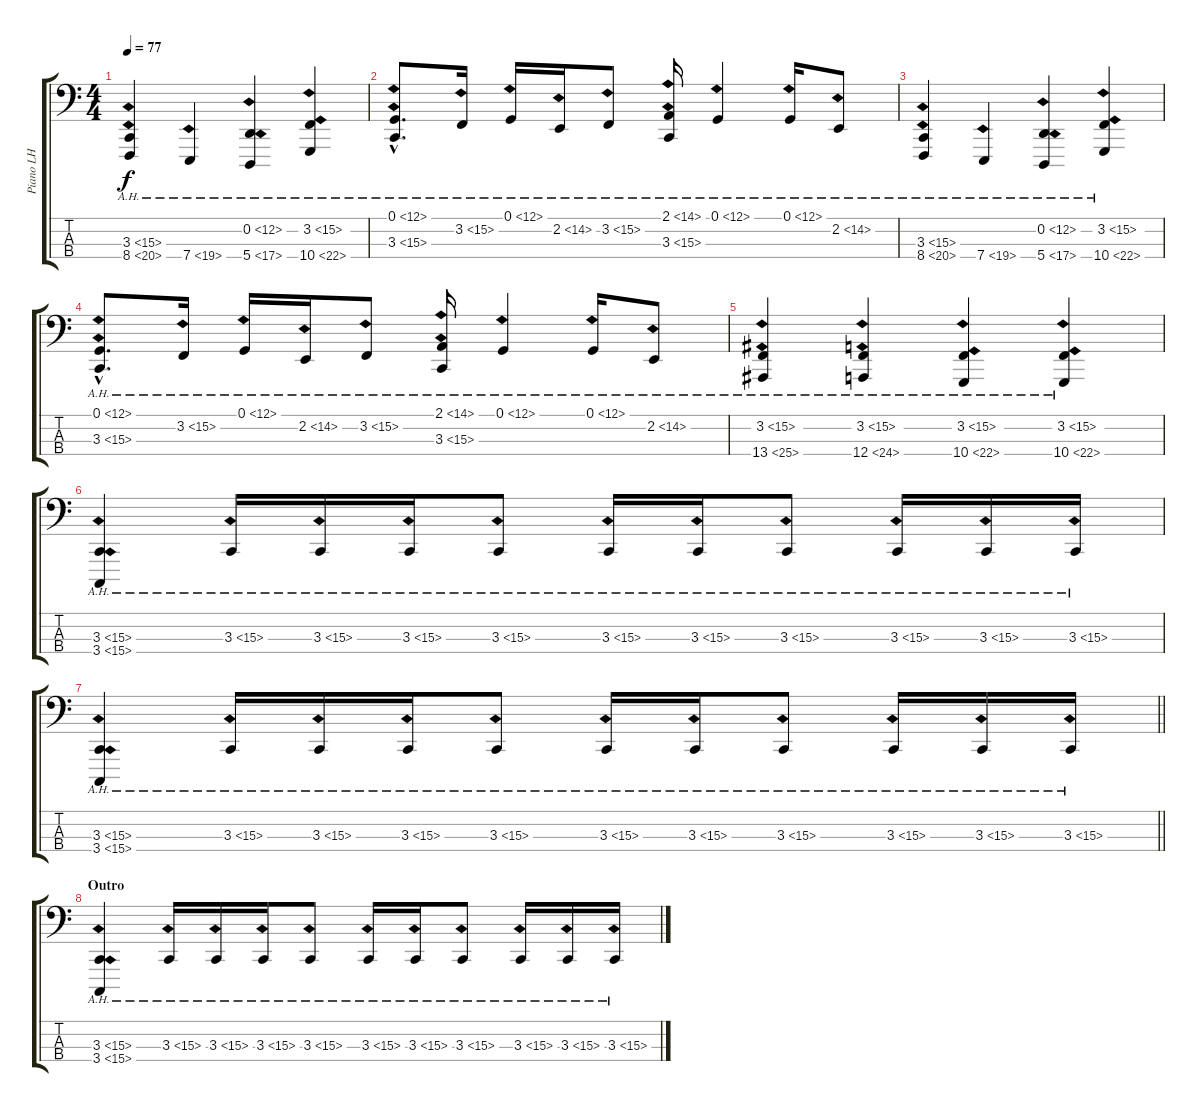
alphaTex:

\track ("Piano LH" "Piano LH") {instrument acousticgrandpiano}
\staff {score tabs}
\tuning (G2 D2 A1 A0) {hide}
\ts (4 4)
\tempo 77
\clef f4
\ks c
(3.3{ah 12} 8.4{ah 12}).4{dy f} 7.4{ah 12}.4 (0.2{ah 12} 5.4{ah 12}).4 (3.2{ah 12} 10.4{ah 12}).4 |
(0.1{ah 12 hac} 3.3{ah 12}).8{d} 3.2{ah 12}.16 0.1{ah 12}.16 2.2{ah 12}.16 3.2{ah 12}.8 (2.1{ah 12} 3.3{ah 12}).16 0.1{ah 12}.4 0.1{ah 12}.16 2.2{ah 12}.8 |
(3.3{ah 12} 8.4{ah 12}).4 7.4{ah 12}.4 (0.2{ah 12} 5.4{ah 12}).4 (3.2{ah 12} 10.4{ah 12}).4 |
(0.1{ah 12 hac} 3.3{ah 12}).8{d} 3.2{ah 12}.16 0.1{ah 12}.16 2.2{ah 12}.16 3.2{ah 12}.8 (2.1{ah 12} 3.3{ah 12}).16 0.1{ah 12}.4 0.1{ah 12}.16 2.2{ah 12}.8 |
(3.2{ah 12} 13.4{ah 12}).4 (3.2{ah 12} 12.4{ah 12}).4 (3.2{ah 12} 10.4{ah 12}).4 (3.2{ah 12} 10.4{ah 12}).4 |
(3.3{ah 12} 3.4{ah 12}).4 3.3{ah 12}.16 3.3{ah 12}.16 3.3{ah 12}.16 3.3{ah 12}.8 3.3{ah 12}.16 3.3{ah 12}.16 3.3{ah 12}.8 3.3{ah 12}.16 3.3{ah 12}.16 3.3{ah 12}.16 |
\barLineRight lightlight
(3.3{ah 12} 3.4{ah 12}).4 3.3{ah 12}.16 3.3{ah 12}.16 3.3{ah 12}.16 3.3{ah 12}.8 3.3{ah 12}.16 3.3{ah 12}.16 3.3{ah 12}.8 3.3{ah 12}.16 3.3{ah 12}.16 3.3{ah 12}.16 |
\section ("" "Outro")
(3.3{ah 12} 3.4{ah 12}).4 3.3{ah 12}.16 3.3{ah 12}.16 3.3{ah 12}.16 3.3{ah 12}.8 3.3{ah 12}.16 3.3{ah 12}.16 3.3{ah 12}.8 3.3{ah 12}.16 3.3{ah 12}.16 3.3{ah 12}.16
